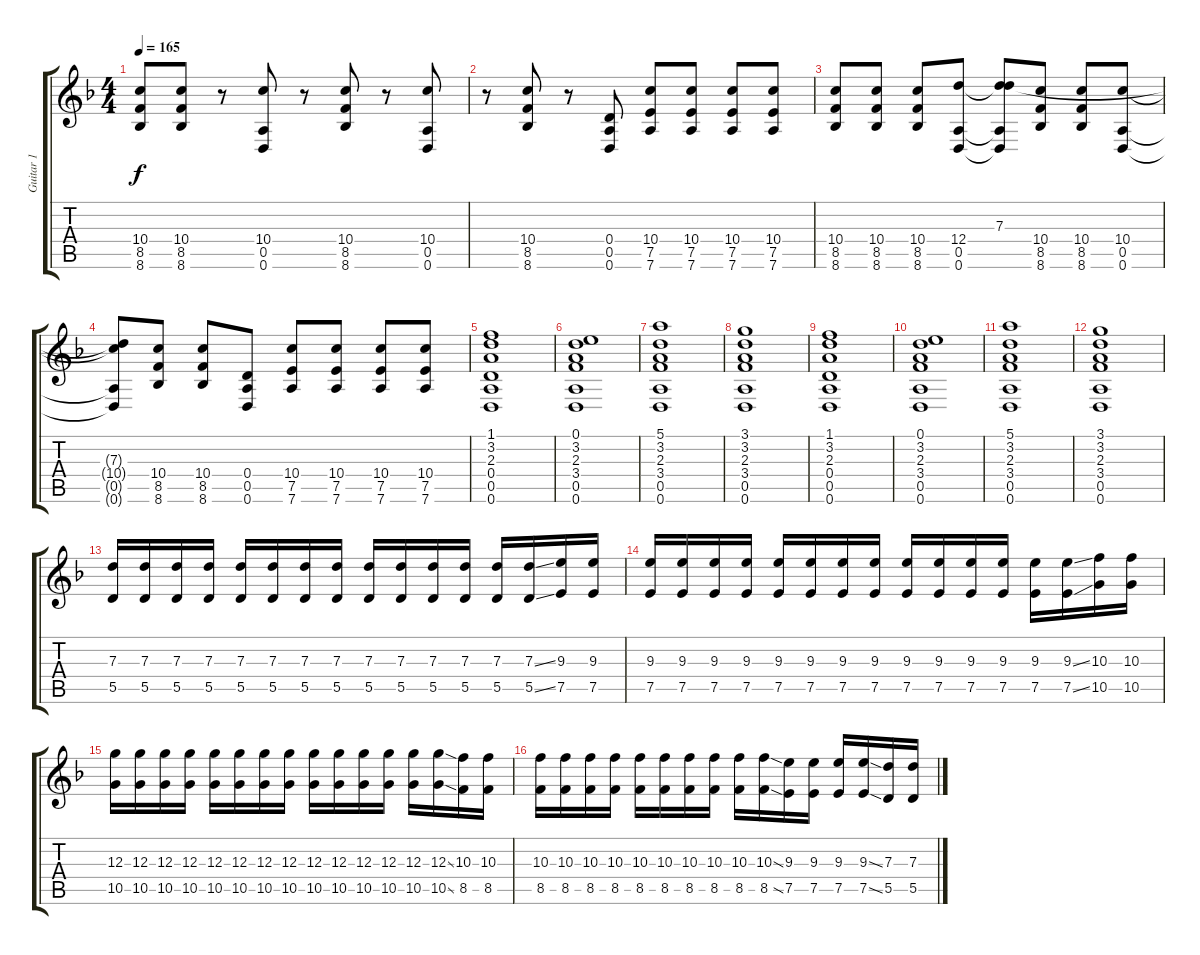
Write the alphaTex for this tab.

\track ("Guitar 1" "Guitar 1") {instrument electricguitarjazz}
\staff {score tabs}
\tuning (E4 B3 G3 D3 A2 D2) {hide}
\ts (4 4)
\tempo 165
\clef g2
\ks f
(10.4 8.5 8.6).8{dy f} (10.4 8.5 8.6).8 r.8 (10.4 0.5 0.6).8 r.8 (10.4 8.5 8.6).8 r.8 (10.4 0.5 0.6).8 |
r.8 (10.4 8.5 8.6).8 r.8 (0.4 0.5 0.6).8 (10.4 7.5 7.6).8 (10.4 7.5 7.6).8 (10.4 7.5 7.6).8 (10.4 7.5 7.6).8 |
(10.4 8.5 8.6).8 (10.4 8.5 8.6).8 (10.4 8.5 8.6).8 (12.4 0.5 0.6).8 (7.3 12.4{t} 0.5{t} 0.6{t}).8 (10.4 8.5 8.6).8 (10.4 8.5 8.6).8 (10.4 0.5 0.6).8 |
(7.3{t} 10.4{t} 0.5{t} 0.6{t}).8 (10.4 8.5 8.6).8 (10.4 8.5 8.6).8 (0.4 0.5 0.6).8 (10.4 7.5 7.6).8 (10.4 7.5 7.6).8 (10.4 7.5 7.6).8 (10.4 7.5 7.6).8 |
(1.1 3.2 2.3 0.4 0.5 0.6).1{instrument electricguitarjazz} |
(0.1 3.2 2.3 3.4 0.5 0.6).1 |
(5.1 3.2 2.3 3.4 0.5 0.6).1 |
(3.1 3.2 2.3 3.4 0.5 0.6).1 |
(1.1 3.2 2.3 0.4 0.5 0.6).1 |
(0.1 3.2 2.3 3.4 0.5 0.6).1 |
(5.1 3.2 2.3 3.4 0.5 0.6).1 |
(3.1 3.2 2.3 3.4 0.5 0.6).1 |
(7.3 5.5).16{instrument overdrivenguitar} (7.3 5.5).16 (7.3 5.5).16 (7.3 5.5).16 (7.3 5.5).16 (7.3 5.5).16 (7.3 5.5).16 (7.3 5.5).16 (7.3 5.5).16 (7.3 5.5).16 (7.3 5.5).16 (7.3 5.5).16 (7.3 5.5).16 (7.3{ss} 5.5{ss}).16 (9.3 7.5).16 (9.3 7.5).16 |
(9.3 7.5).16 (9.3 7.5).16 (9.3 7.5).16 (9.3 7.5).16 (9.3 7.5).16 (9.3 7.5).16 (9.3 7.5).16 (9.3 7.5).16 (9.3 7.5).16 (9.3 7.5).16 (9.3 7.5).16 (9.3 7.5).16 (9.3 7.5).16 (9.3{ss} 7.5{ss}).16 (10.3 10.5).16 (10.3 10.5).16 |
(12.3 10.5).16 (12.3 10.5).16 (12.3 10.5).16 (12.3 10.5).16 (12.3 10.5).16 (12.3 10.5).16 (12.3 10.5).16 (12.3 10.5).16 (12.3 10.5).16 (12.3 10.5).16 (12.3 10.5).16 (12.3 10.5).16 (12.3 10.5).16 (12.3{ss} 10.5{ss}).16 (10.3 8.5).16 (10.3 8.5).16 |
(10.3 8.5).16 (10.3 8.5).16 (10.3 8.5).16 (10.3 8.5).16 (10.3 8.5).16 (10.3 8.5).16 (10.3 8.5).16 (10.3 8.5).16 (10.3 8.5).16 (10.3{ss} 8.5{ss}).16 (9.3 7.5).16 (9.3 7.5).16 (9.3 7.5).16 (9.3{ss} 7.5{ss}).16 (7.3 5.5).16 (7.3 5.5).16
